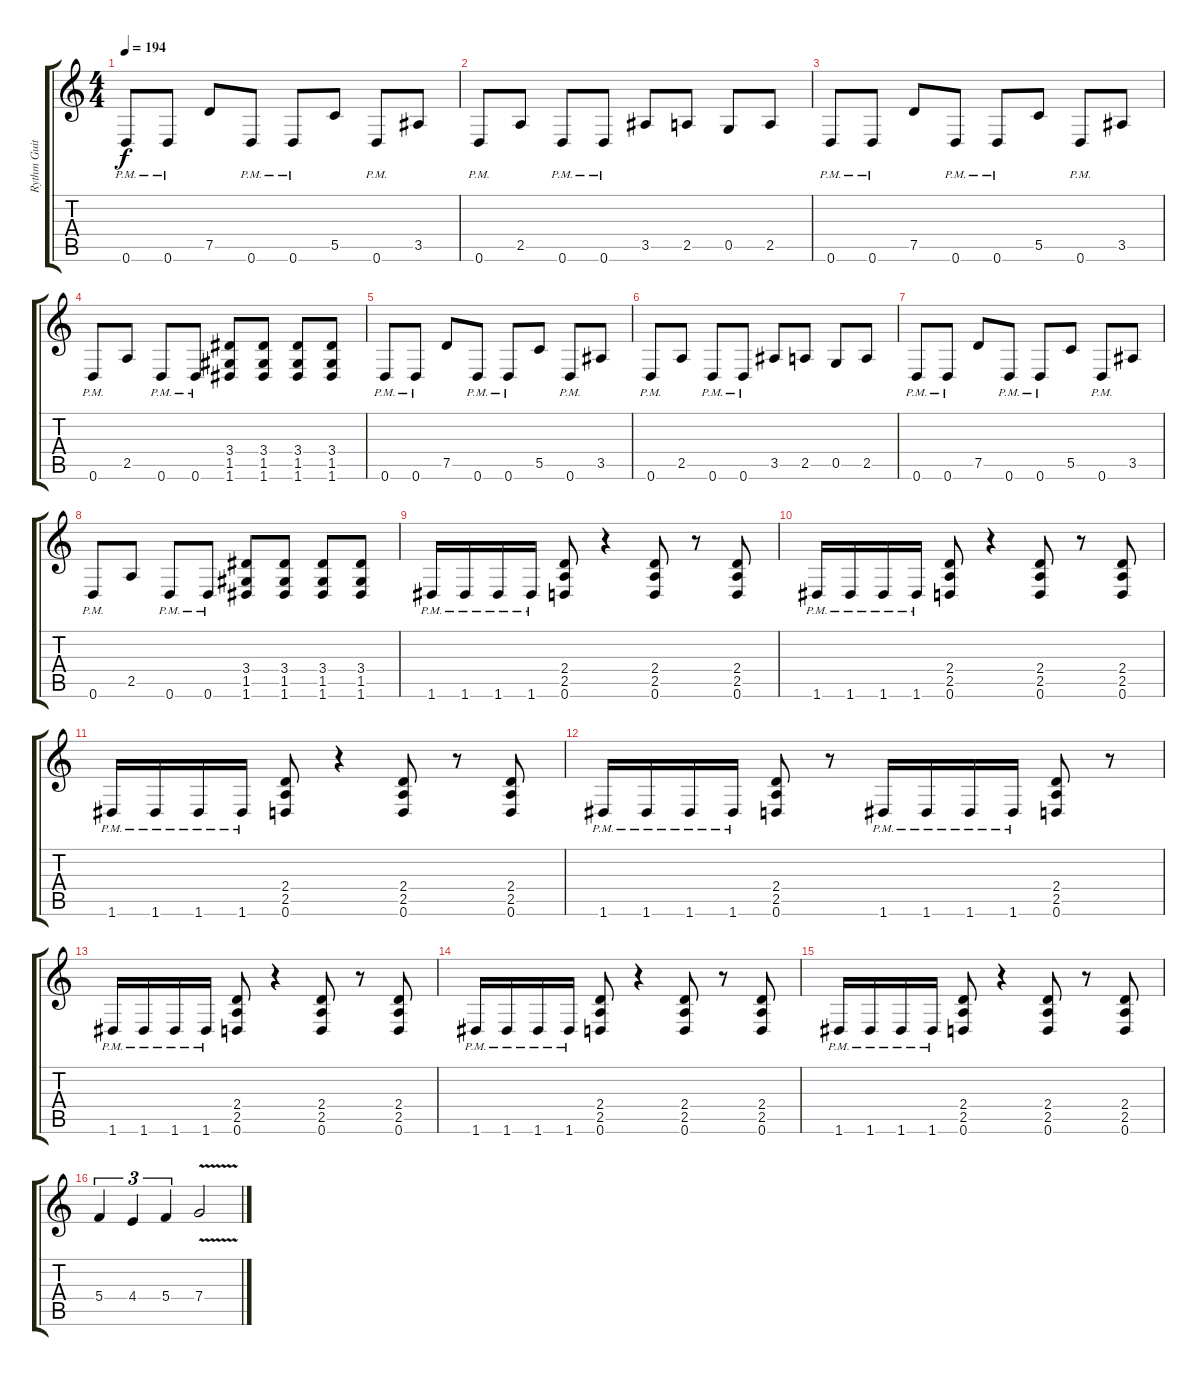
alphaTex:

\track ("Rythm Guitar" "Rythm Guit") {instrument distortionguitar}
\staff {score tabs}
\tuning (D4 A3 F3 C3 G2 D2) {hide}
\ts (4 4)
\tempo 194
\clef g2
\ks c
0.6{pm}.8{dy f} 0.6{pm}.8 7.5.8 0.6{pm}.8 0.6{pm}.8 5.5.8 0.6{pm}.8 3.5.8 |
0.6{pm}.8 2.5.8 0.6{pm}.8 0.6{pm}.8 3.5.8 2.5.8 0.5.8 2.5.8 |
0.6{pm}.8 0.6{pm}.8 7.5.8 0.6{pm}.8 0.6{pm}.8 5.5.8 0.6{pm}.8 3.5.8 |
0.6{pm}.8 2.5.8 0.6{pm}.8 0.6{pm}.8 (3.4 1.5 1.6).8 (3.4 1.5 1.6).8 (3.4 1.5 1.6).8 (3.4 1.5 1.6).8 |
0.6{pm}.8 0.6{pm}.8 7.5.8 0.6{pm}.8 0.6{pm}.8 5.5.8 0.6{pm}.8 3.5.8 |
0.6{pm}.8 2.5.8 0.6{pm}.8 0.6{pm}.8 3.5.8 2.5.8 0.5.8 2.5.8 |
0.6{pm}.8 0.6{pm}.8 7.5.8 0.6{pm}.8 0.6{pm}.8 5.5.8 0.6{pm}.8 3.5.8 |
0.6{pm}.8 2.5.8 0.6{pm}.8 0.6{pm}.8 (3.4 1.5 1.6).8 (3.4 1.5 1.6).8 (3.4 1.5 1.6).8 (3.4 1.5 1.6).8 |
1.6{pm}.16 1.6{pm}.16 1.6{pm}.16 1.6{pm}.16 (2.4 2.5 0.6).8 r.4 (2.4 2.5 0.6).8 r.8 (2.4 2.5 0.6).8 |
1.6{pm}.16 1.6{pm}.16 1.6{pm}.16 1.6{pm}.16 (2.4 2.5 0.6).8 r.4 (2.4 2.5 0.6).8 r.8 (2.4 2.5 0.6).8 |
1.6{pm}.16 1.6{pm}.16 1.6{pm}.16 1.6{pm}.16 (2.4 2.5 0.6).8 r.4 (2.4 2.5 0.6).8 r.8 (2.4 2.5 0.6).8 |
1.6{pm}.16 1.6{pm}.16 1.6{pm}.16 1.6{pm}.16 (2.4 2.5 0.6).8 r.8 1.6{pm}.16 1.6{pm}.16 1.6{pm}.16 1.6{pm}.16 (2.4 2.5 0.6).8 r.8 |
1.6{pm}.16 1.6{pm}.16 1.6{pm}.16 1.6{pm}.16 (2.4 2.5 0.6).8 r.4 (2.4 2.5 0.6).8 r.8 (2.4 2.5 0.6).8 |
1.6{pm}.16 1.6{pm}.16 1.6{pm}.16 1.6{pm}.16 (2.4 2.5 0.6).8 r.4 (2.4 2.5 0.6).8 r.8 (2.4 2.5 0.6).8 |
1.6{pm}.16 1.6{pm}.16 1.6{pm}.16 1.6{pm}.16 (2.4 2.5 0.6).8 r.4 (2.4 2.5 0.6).8 r.8 (2.4 2.5 0.6).8 |
5.4.4{tu (3 2)} 4.4.4{tu (3 2)} 5.4.4{tu (3 2)} 7.4{v}.2
